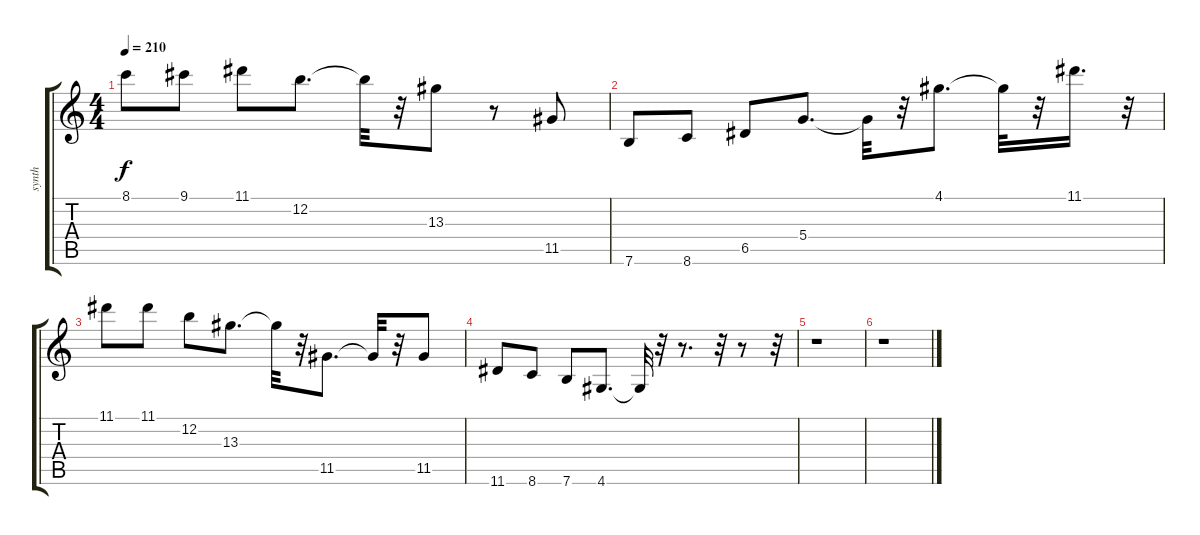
\track ("synth" "synth") {solo instrument synthbass1}
\staff {score tabs}
\tuning (E4 B3 G3 D3 A2 E2) {hide}
\ts (4 4)
\tempo 210
\clef g2
\ks c
8.1.8{dy f} 9.1.8 11.1.8 12.2.8{d} 12.2{t}.32 r.32 13.3.8 r.8 11.5.8 |
7.6.8 8.6.8 6.5.8 5.4.8{d} 5.4{t}.32 r.32 4.1.8{d} 4.1{t}.32 r.32 11.1.16{d} r.32 |
11.1.8 11.1.8 12.2.8 13.3.8{d} 13.3{t}.32 r.32 11.5.8{d} 11.5{t}.32 r.32 11.5.8 |
11.6.8 8.6.8 7.6.8 4.6.8{d} 4.6{t}.32 r.32 r.8{d} r.32 r.8 r.32 |
r.1 |
r.1
